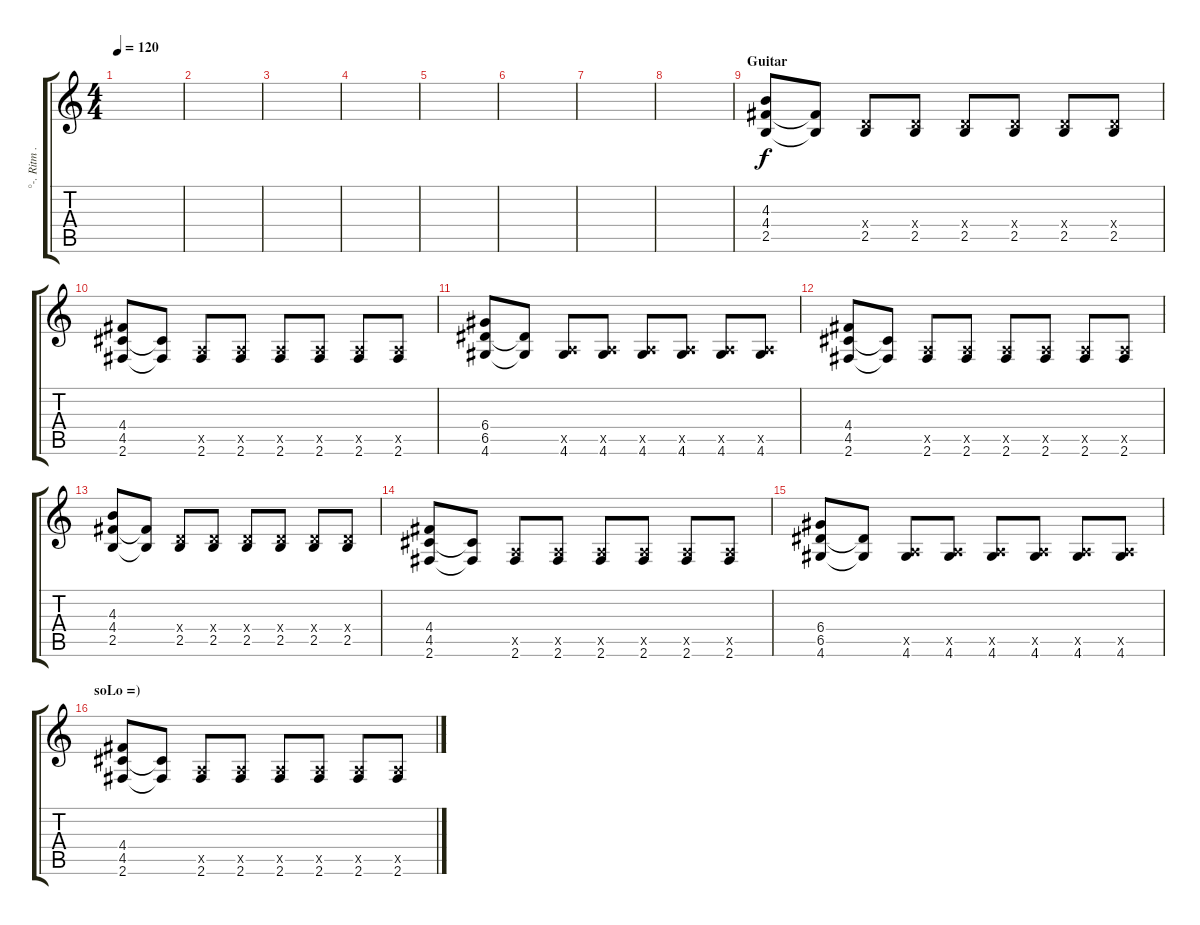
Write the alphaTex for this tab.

\track ("°-. Ritm .-°" "°-. Ritm .") {instrument distortionguitar}
\staff {score tabs}
\tuning (E4 B3 G3 D3 A2 E2) {hide}
\ts (4 4)
\tempo 120
\clef g2
\ks c
|
|
|
|
|
|
|
|
\section ("" "Guitar")
(4.3 4.4 2.5).8 (4.4{t} 2.5{t}).8 (0.4{x} 2.5).8 (0.4{x} 2.5).8 (0.4{x} 2.5).8 (0.4{x} 2.5).8 (0.4{x} 2.5).8 (0.4{x} 2.5).8 |
(4.4 4.5 2.6).8 (4.5{t} 2.6{t}).8 (0.5{x} 2.6).8 (0.5{x} 2.6).8 (0.5{x} 2.6).8 (0.5{x} 2.6).8 (0.5{x} 2.6).8 (0.5{x} 2.6).8 |
(6.4 6.5 4.6).8 (6.5{t} 4.6{t}).8 (0.5{x} 4.6).8 (0.5{x} 4.6).8 (0.5{x} 4.6).8 (0.5{x} 4.6).8 (0.5{x} 4.6).8 (0.5{x} 4.6).8 |
(4.4 4.5 2.6).8 (4.5{t} 2.6{t}).8 (0.5{x} 2.6).8 (0.5{x} 2.6).8 (0.5{x} 2.6).8 (0.5{x} 2.6).8 (0.5{x} 2.6).8 (0.5{x} 2.6).8 |
(4.3 4.4 2.5).8 (4.4{t} 2.5{t}).8 (0.4{x} 2.5).8 (0.4{x} 2.5).8 (0.4{x} 2.5).8 (0.4{x} 2.5).8 (0.4{x} 2.5).8 (0.4{x} 2.5).8 |
(4.4 4.5 2.6).8 (4.5{t} 2.6{t}).8 (0.5{x} 2.6).8 (0.5{x} 2.6).8 (0.5{x} 2.6).8 (0.5{x} 2.6).8 (0.5{x} 2.6).8 (0.5{x} 2.6).8 |
(6.4 6.5 4.6).8 (6.5{t} 4.6{t}).8 (0.5{x} 4.6).8 (0.5{x} 4.6).8 (0.5{x} 4.6).8 (0.5{x} 4.6).8 (0.5{x} 4.6).8 (0.5{x} 4.6).8 |
\section ("" "soLo =)")
(4.4 4.5 2.6).8 (4.5{t} 2.6{t}).8 (0.5{x} 2.6).8 (0.5{x} 2.6).8 (0.5{x} 2.6).8 (0.5{x} 2.6).8 (0.5{x} 2.6).8 (0.5{x} 2.6).8
